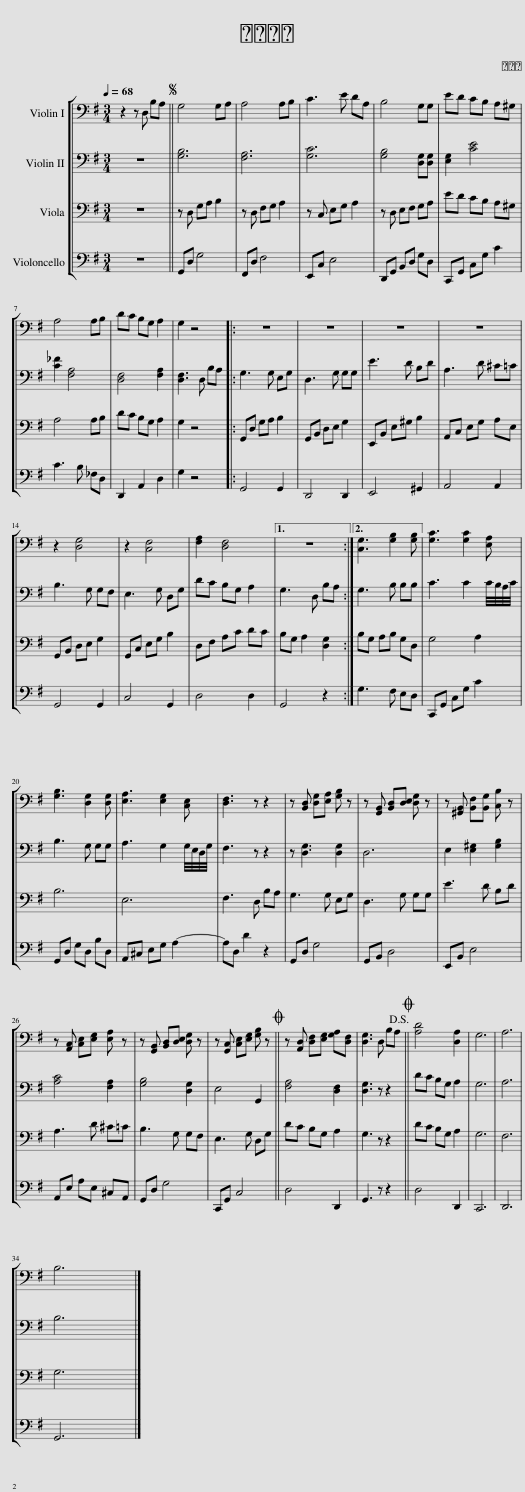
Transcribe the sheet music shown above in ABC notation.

X:1
%%score [ 1 2 3 4 ]
L:1/8
Q:1/4=68
M:3/4
I:linebreak $
K:G
V:1 bass
V:2 bass
V:3 bass
V:4 bass
V:1
 z2 z D, B,A, ||S G,4 G,A, | A,4 A,B, | C3 E DA, | B,4 G,G, | %5
 ED CB, A,^G, |$ A,4 A,B, | DC B,G, A,2 | G,2 z4 |: z6 | %10
 z6 | z6 | z6 |$ z2 [D,G,]4 | z2 [C,F,]4 | %15
 [F,A,]2 [D,F,]4 |1 z6 :|2 [C,G,]3 [G,B,]2 [G,B,] || [G,C]3 [G,C]2 [E,A,] |$ [G,B,]3 [D,G,]2 [D,G,] | %20
 [E,A,]3 [E,G,]2 [C,E,] | [D,F,]3 z z2 | z [B,,D,] [D,G,][E,A,] [G,B,] z | z [G,,B,,] [B,,D,][D,E,] [D,G,] z | z [^G,,B,,] [B,,F,][B,,G,] [C,B,] z |$ %25
 z [A,,C,] [C,E,][E,G,] [E,A,] z | z [G,,B,,] [B,,D,][D,E,] [D,G,] z | z [G,,C,] [C,E,][E,G,] [G,B,] z ||O z [A,,D,] [D,F,][E,G,] [G,A,][D,F,] | [D,G,]3 D, B,A,!D.S.! || %30
O [A,D]4 [D,A,]2 | G,6 | A,6 |$ B,6 |] %34
V:2
 z6 || [G,B,]6 | [F,A,]6 | [G,C]6 | [G,B,]4 [D,G,][D,G,] | %5
 [E,G,]2 [CE]4 |$ [C_F]2 [F,A,]4 | [D,F,]4 [F,A,]2 | [D,F,]3 D, B,A, |: G,3 G, E,G, | %10
 D,3 G, G,G, | E3 D B,D | A,3 D ^C=C |$ B,3 G, G,F, | E,3 G, D,G, | %15
 DC B,G, A,2 |1 G,3 D, B,A, :|2 G,3 B, B,B, || C3 C2 C/4B,/4A,/4C/4 |$ B,3 G, G,G, | %20
 A,3 G,2 G,/4E,/4D,/4G,/4 | F,3 z z2 | z [D,G,]3 [D,G,]2 | D,6 | E,2 [E,^G,]2 [G,B,]2 |$ %25
 [A,C]4 [F,A,]2 | [G,B,]4 [D,G,]2 | E,4 G,,2 || [F,A,]4 [D,F,]2 | [D,G,]3 z z2 || %30
 DC B,G, A,2 | G,6 | A,6 |$ B,6 |] %34
V:3
 z6 || z D, G,A, B,2 | z D, F,G, A,2 | z C, E,G, A,2 | z D, E,F, G,A, | %5
 ED CB, A,^G, |$ A,4 A,B, | DC B,G, A,2 | G,2 z4 |: G,,D, G,A, B,2 | %10
 G,,B,, D,E, G,2 | E,,B,, E,^G, B,2 | A,,C, E,G, A,E, |$ G,,B,, D,E, G,2 | G,,C, E,G, B,2 | %15
 D,F, A,C DC |1 B,G, A,2 [D,G,]2 :|2 B,G, A,B, G,D, || G,4 A,2 |$ B,6 | %20
 E,6 | F,3 D, B,A, | G,3 G, E,G, | D,3 G, G,G, | E3 D B,D |$ %25
 A,3 D ^C=C | B,3 G, G,F, | E,3 G, D,G, || DC B,G, A,2 | G,3 z z2 || %30
 DC B,G, A,2 | G,6 | F,6 |$ G,6 |] %34
V:4
 z6 || G,,D, G,4 | F,,D, F,4 | E,,C, E,4 | D,,G,, B,,D, G,D, | %5
 C,,G,, C,G, C2 |$ C3 B, _F,D, | D,,2 A,,2 D,2 | G,2 z4 |: G,,4 G,,2 | %10
 D,,4 D,,2 | E,,4 ^G,,2 | A,,4 A,,2 |$ G,,4 G,,2 | C,4 G,,2 | %15
 D,4 D,2 |1 G,,4 z2 :|2 G,3 F, E,D, || C,,G,, C,G, C2 |$ G,,D, G,D, B,D, | %20
 A,,^C, E,G, A,2- | A,D, D2 z2 | G,,D, G,4 | G,,B,, D,4 | E,,B,, E,4 |$ %25
 A,,E, A,E, ^C,A,, | G,,D, G,4 | C,,G,, C,4 || D,4 D,,2 | G,,3 z z2 || %30
 D,4 D,,2 | C,,6 | D,,6 |$ G,,6 |] %34
